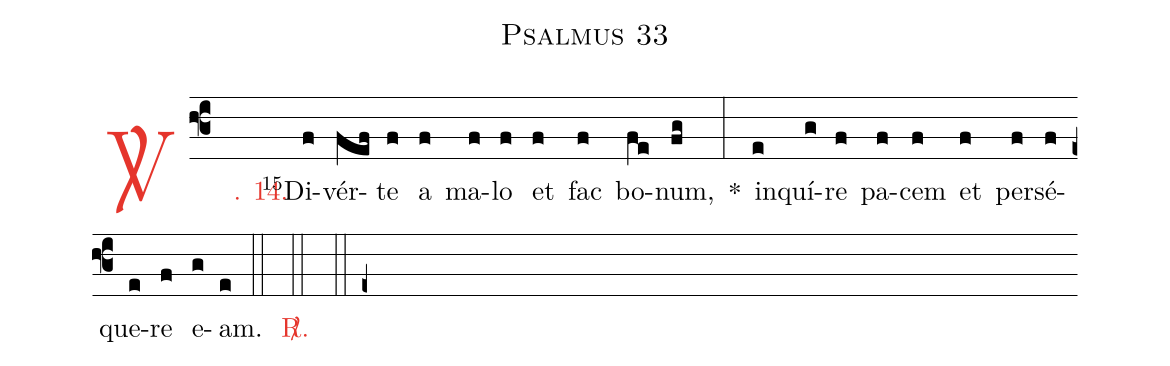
name: Psalmus 33;
%%
(f3)

<c><sp>V/</sp>. 14.</c>() <v>\VSup{15}</v>Di(f)vér(fef)te(f) a(f) ma(f)lo(f) et(f) fac(f) bo(fe)num,(fg) *(:) in(e)quí(g)re(f) pa(f)cem(f) et(f) per(f)sé(f)que(e)re(f) e(g)am.(e)

(::)

<c><sp>R/</sp>.</c>(::)

(::)

(e+)
